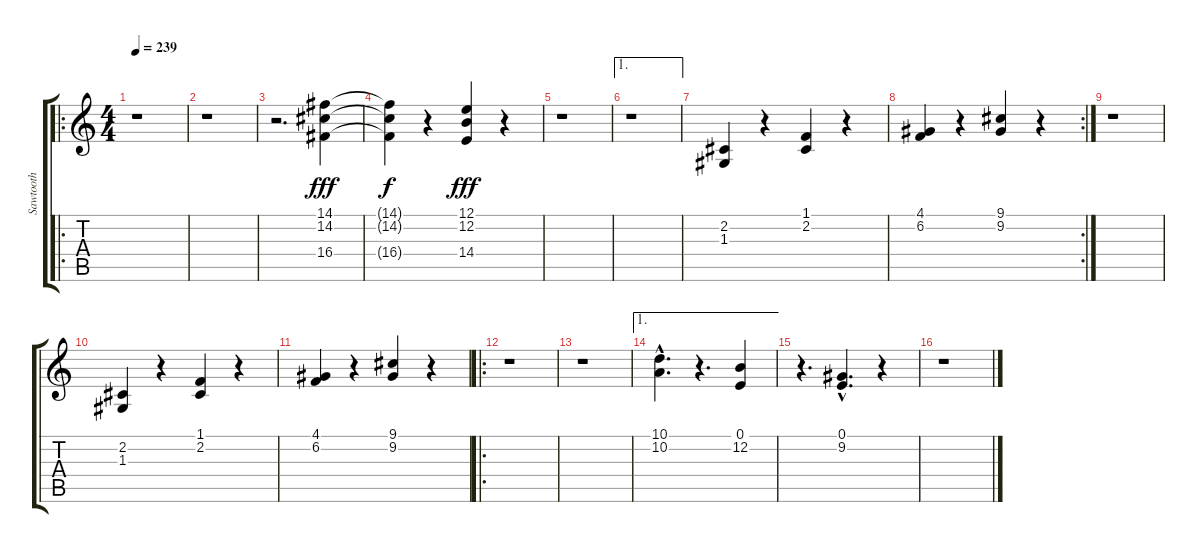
\track ("Sawtooth" "Sawtooth") {instrument lead2sawtooth}
\staff {score tabs}
\tuning (E4 B3 G3 D3 A2 E2) {hide}
\ro
\ts (4 4)
\tempo 239
\clef g2
\ks c
r.1{dy ff} |
r.1 |
r.2{d} (14.1 14.2 16.4).4{dy fff} |
(14.1{t} 14.2{t} 16.4{t}).4{dy f} r.4 (12.1 12.2 14.4).4{dy fff} r.4 |
r.1 |
\ae 1
r.1 |
(2.2 1.3).4 r.4 (1.1 2.2).4 r.4 |
\rc 2
(4.1 6.2).4 r.4 (9.1 9.2).4 r.4 |
r.1 |
(2.2 1.3).4 r.4 (1.1 2.2).4 r.4 |
(4.1 6.2).4 r.4 (9.1 9.2).4 r.4 |
\ro
r.1 |
r.1 |
\ae 1
(10.1{hac} 10.2{hac}).4{d} r.4{d} (0.1 12.2).4 |
r.4{d} (0.1{hac} 9.2{hac}).4{d} r.4 |
r.1
